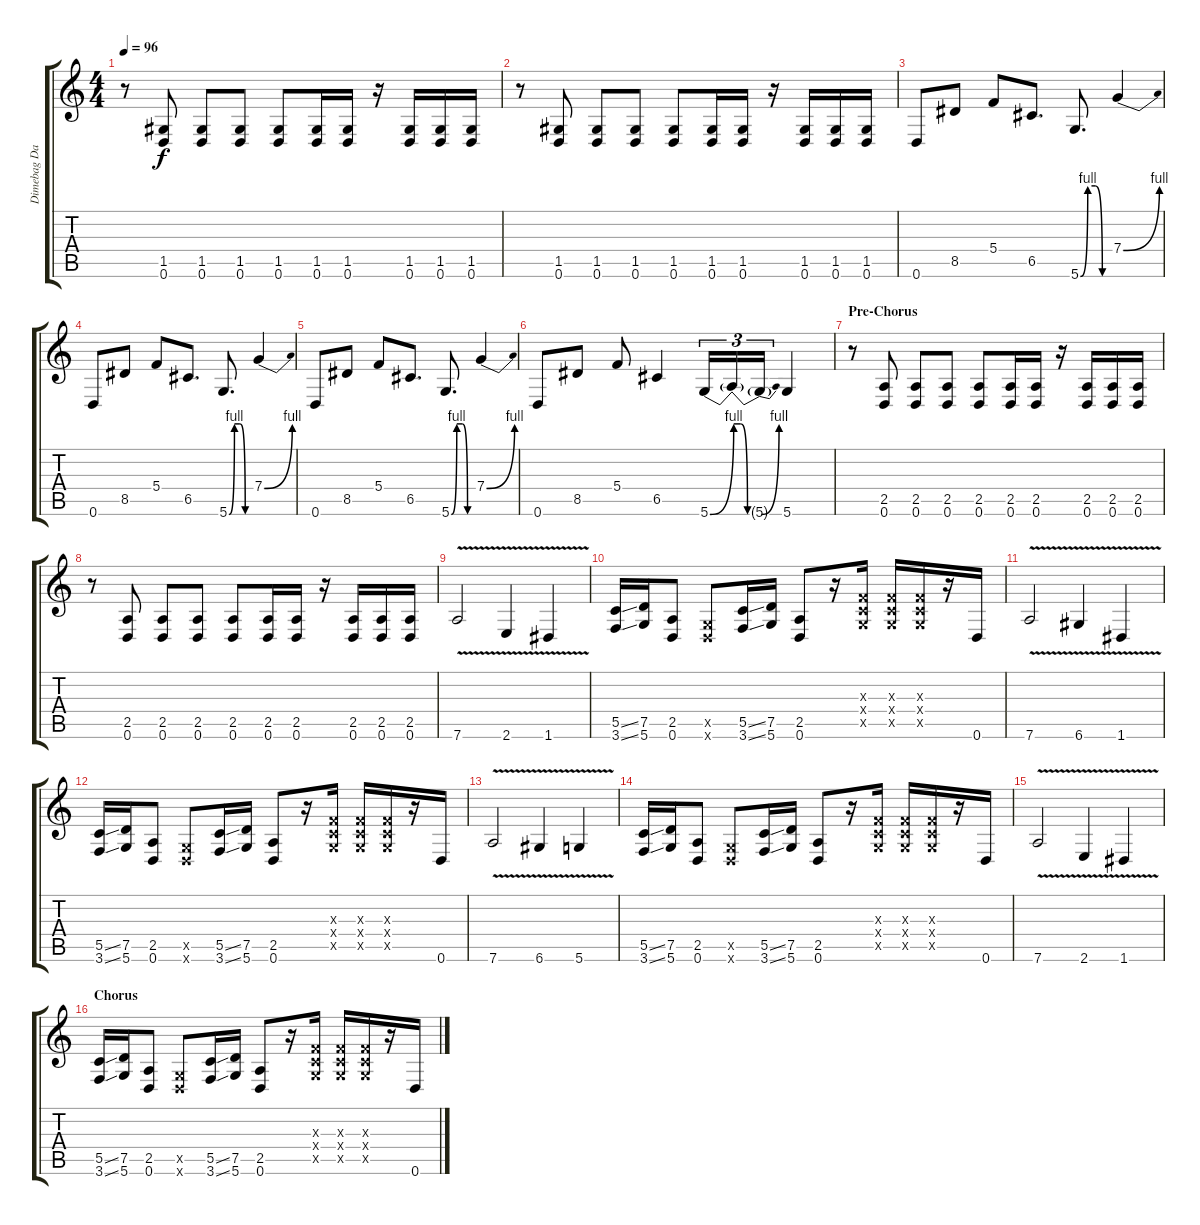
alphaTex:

\track ("Dimebag Darrell Rhythm Right" "Dimebag Da") {instrument distortionguitar}
\staff {score tabs}
\tuning (D4 A3 F3 C3 G2 D2) {hide}
\ts (4 4)
\tempo 96
\clef g2
\ks c
r.8{dy f} (1.5 0.6).8 (1.5 0.6).8 (1.5 0.6).8 (1.5 0.6).8 (1.5 0.6).16 (1.5 0.6).16 r.16 (1.5 0.6).16 (1.5 0.6).16 (1.5 0.6).16 |
r.8 (1.5 0.6).8 (1.5 0.6).8 (1.5 0.6).8 (1.5 0.6).8 (1.5 0.6).16 (1.5 0.6).16 r.16 (1.5 0.6).16 (1.5 0.6).16 (1.5 0.6).16 |
0.6.8 8.5.8 5.4.8 6.5.8{d} 5.6{be (custom 0 0 15 4 30 4 45 0 60 0)}.8{d} 7.4{be (bend 0 0 60 4)}.4 |
0.6.8 8.5.8 5.4.8 6.5.8{d} 5.6{be (custom 0 0 15 4 30 4 45 0 60 0)}.8{d} 7.4{be (bend 0 0 60 4)}.4 |
0.6.8 8.5.8 5.4.8 6.5.8{d} 5.6{be (custom 0 0 15 4 30 4 45 0 60 0)}.8{d} 7.4{be (bend 0 0 60 4)}.4 |
0.6.8 8.5.8 5.4.8 6.5.4 5.6{be (bend 0 0 60 4)}.16{tu (3 2)} 5.6{be (custom 0 4 15 4 30 0 60 0) t}.16{tu (3 2)} 5.6{be (bend 0 0 60 4) t}.16{tu (3 2)} 5.6.4 |
\section ("" "Pre-Chorus")
r.8 (2.5 0.6).8 (2.5 0.6).8 (2.5 0.6).8 (2.5 0.6).8 (2.5 0.6).16 (2.5 0.6).16 r.16 (2.5 0.6).16 (2.5 0.6).16 (2.5 0.6).16 |
r.8 (2.5 0.6).8 (2.5 0.6).8 (2.5 0.6).8 (2.5 0.6).8 (2.5 0.6).16 (2.5 0.6).16 r.16 (2.5 0.6).16 (2.5 0.6).16 (2.5 0.6).16 |
7.6{v}.2 2.6{v}.4 1.6{v}.4 |
(5.5{ss} 3.6{ss}).16 (7.5 5.6).16 (2.5 0.6).8 (0.5{x} 0.6{x}).8 (5.5{ss} 3.6{ss}).16 (7.5 5.6).16 (2.5 0.6).8 r.16 (0.3{x} 0.4{x} 0.5{x}).16 (0.3{x} 0.4{x} 0.5{x}).16 (0.3{x} 0.4{x} 0.5{x}).16 r.16 0.6.16 |
7.6{v}.2 6.6{v}.4 1.6{v}.4 |
(5.5{ss} 3.6{ss}).16 (7.5 5.6).16 (2.5 0.6).8 (0.5{x} 0.6{x}).8 (5.5{ss} 3.6{ss}).16 (7.5 5.6).16 (2.5 0.6).8 r.16 (0.3{x} 0.4{x} 0.5{x}).16 (0.3{x} 0.4{x} 0.5{x}).16 (0.3{x} 0.4{x} 0.5{x}).16 r.16 0.6.16 |
7.6{v}.2 6.6{v}.4 5.6{v}.4 |
(5.5{ss} 3.6{ss}).16 (7.5 5.6).16 (2.5 0.6).8 (0.5{x} 0.6{x}).8 (5.5{ss} 3.6{ss}).16 (7.5 5.6).16 (2.5 0.6).8 r.16 (0.3{x} 0.4{x} 0.5{x}).16 (0.3{x} 0.4{x} 0.5{x}).16 (0.3{x} 0.4{x} 0.5{x}).16 r.16 0.6.16 |
7.6{v}.2 2.6{v}.4 1.6{v}.4 |
\section ("" "Chorus")
(5.5{ss} 3.6{ss}).16 (7.5 5.6).16 (2.5 0.6).8 (0.5{x} 0.6{x}).8 (5.5{ss} 3.6{ss}).16 (7.5 5.6).16 (2.5 0.6).8 r.16 (0.3{x} 0.4{x} 0.5{x}).16 (0.3{x} 0.4{x} 0.5{x}).16 (0.3{x} 0.4{x} 0.5{x}).16 r.16 0.6.16
